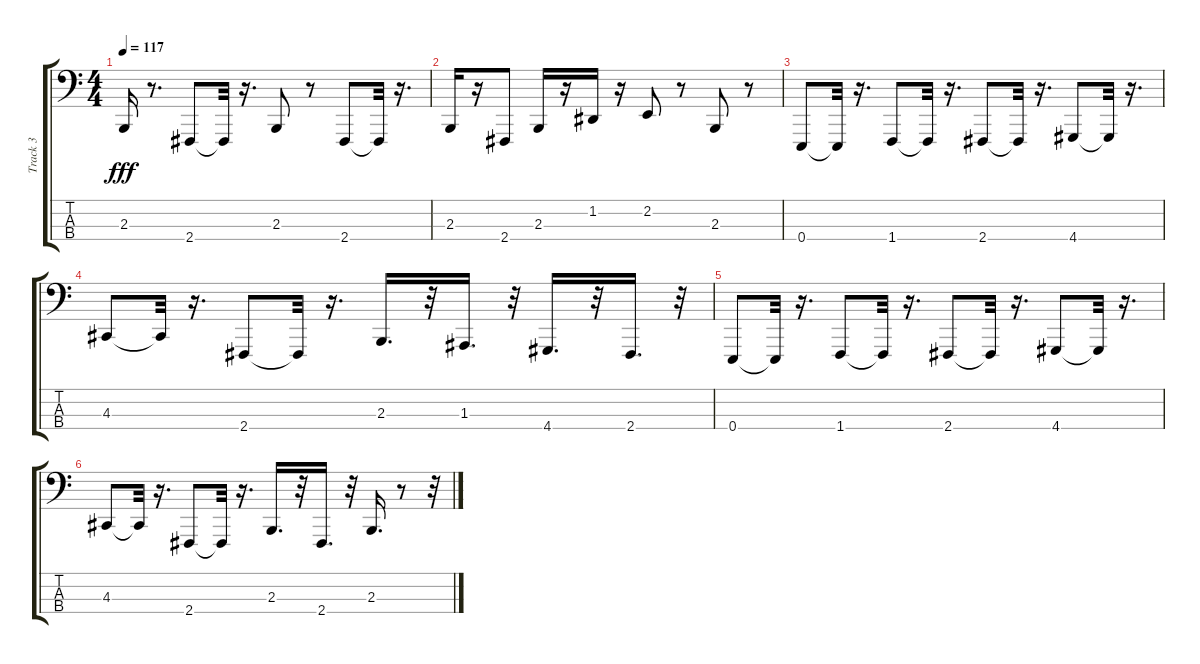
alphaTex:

\track ("Track 3" "Track 3") {instrument tuba}
\staff {score tabs}
\tuning (G2 D2 A1 E1) {hide}
\ts (4 4)
\tempo 117
\clef f4
\ks c
2.3.16{dy fff} r.8{d} 2.4.8 2.4{t}.32 r.16{d} 2.3.8 r.8 2.4.8 2.4{t}.32 r.16{d} |
2.3.16 r.16 2.4.8 2.3.16 r.16 1.2.16 r.16 2.2.8 r.8 2.3.8 r.8 |
0.4.8 0.4{t}.32 r.16{d} 1.4.8 1.4{t}.32 r.16{d} 2.4.8 2.4{t}.32 r.16{d} 4.4.8 4.4{t}.32 r.16{d} |
4.3.8 4.3{t}.32 r.16{d} 2.4.8 2.4{t}.32 r.16{d} 2.3.16{d} r.32 1.3.16{d} r.32 4.4.16{d} r.32 2.4.16{d} r.32 |
0.4.8 0.4{t}.32 r.16{d} 1.4.8 1.4{t}.32 r.16{d} 2.4.8 2.4{t}.32 r.16{d} 4.4.8 4.4{t}.32 r.16{d} |
4.3.8 4.3{t}.32 r.16{d} 2.4.8 2.4{t}.32 r.16{d} 2.3.16{d} r.32 2.4.16{d} r.32 2.3.16{d} r.8 r.32
